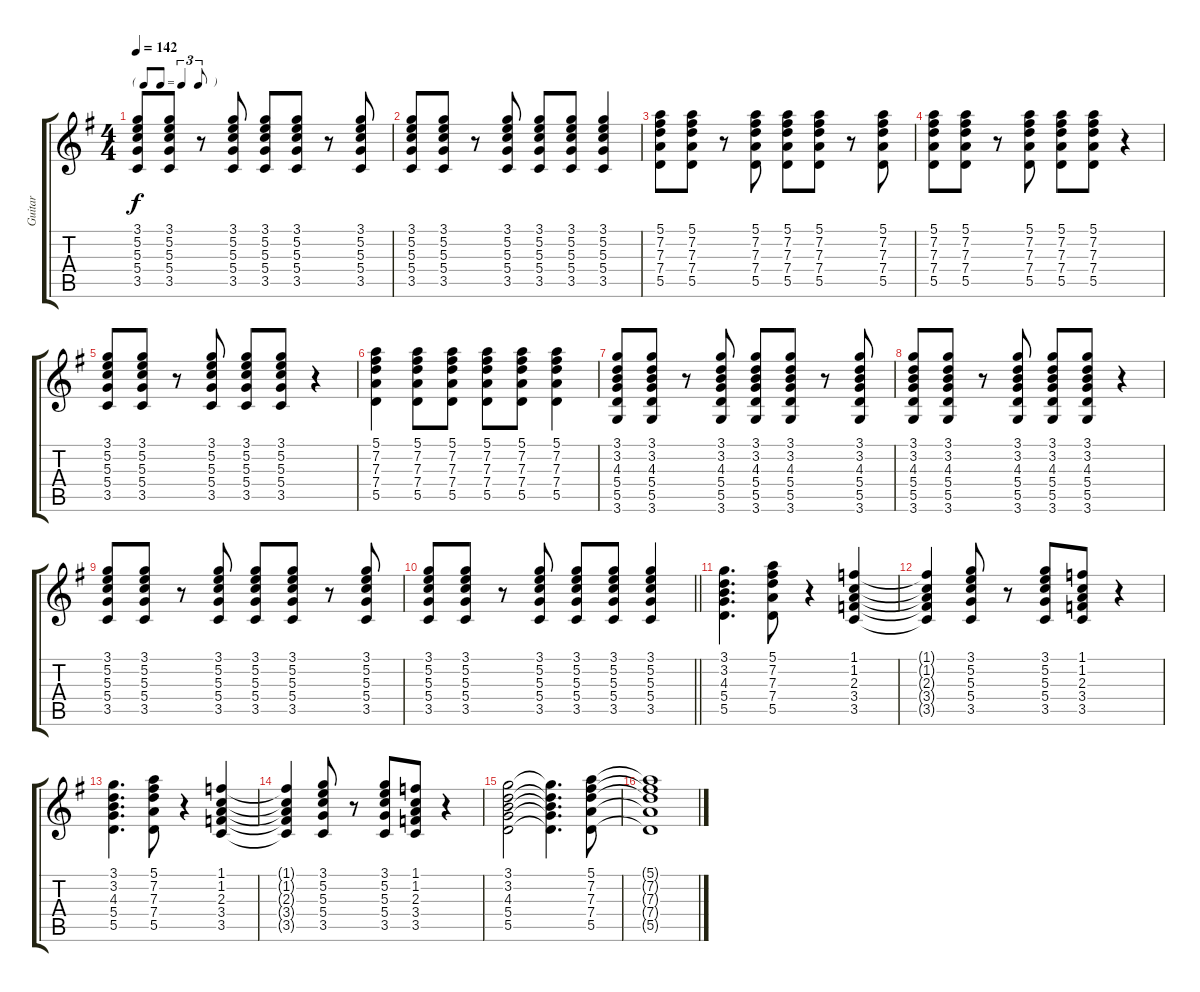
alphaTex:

\track ("Guitar" "Guitar") {instrument electricguitarclean}
\staff {score tabs}
\tuning (E4 B3 G3 D3 A2 E2) {hide}
\ts (4 4)
\tf triplet8th
\tempo 142
\clef g2
\ks g
(3.1 5.2 5.3 5.4 3.5).8{dy f} (3.1 5.2 5.3 5.4 3.5).8 r.8 (3.1 5.2 5.3 5.4 3.5).8 (3.1 5.2 5.3 5.4 3.5).8 (3.1 5.2 5.3 5.4 3.5).8 r.8 (3.1 5.2 5.3 5.4 3.5).8 |
(3.1 5.2 5.3 5.4 3.5).8 (3.1 5.2 5.3 5.4 3.5).8 r.8 (3.1 5.2 5.3 5.4 3.5).8 (3.1 5.2 5.3 5.4 3.5).8 (3.1 5.2 5.3 5.4 3.5).8 (3.1 5.2 5.3 5.4 3.5).4 |
(5.1 7.2 7.3 7.4 5.5).8 (5.1 7.2 7.3 7.4 5.5).8 r.8 (5.1 7.2 7.3 7.4 5.5).8 (5.1 7.2 7.3 7.4 5.5).8 (5.1 7.2 7.3 7.4 5.5).8 r.8 (5.1 7.2 7.3 7.4 5.5).8 |
(5.1 7.2 7.3 7.4 5.5).8 (5.1 7.2 7.3 7.4 5.5).8 r.8 (5.1 7.2 7.3 7.4 5.5).8 (5.1 7.2 7.3 7.4 5.5).8 (5.1 7.2 7.3 7.4 5.5).8 r.4 |
(3.1 5.2 5.3 5.4 3.5).8 (3.1 5.2 5.3 5.4 3.5).8 r.8 (3.1 5.2 5.3 5.4 3.5).8 (3.1 5.2 5.3 5.4 3.5).8 (3.1 5.2 5.3 5.4 3.5).8 r.4 |
(5.1 7.2 7.3 7.4 5.5).4 (5.1 7.2 7.3 7.4 5.5).8 (5.1 7.2 7.3 7.4 5.5).8 (5.1 7.2 7.3 7.4 5.5).8 (5.1 7.2 7.3 7.4 5.5).8 (5.1 7.2 7.3 7.4 5.5).4 |
(3.1 3.2 4.3 5.4 5.5 3.6).8 (3.1 3.2 4.3 5.4 5.5 3.6).8 r.8 (3.1 3.2 4.3 5.4 5.5 3.6).8 (3.1 3.2 4.3 5.4 5.5 3.6).8 (3.1 3.2 4.3 5.4 5.5 3.6).8 r.8 (3.1 3.2 4.3 5.4 5.5 3.6).8 |
(3.1 3.2 4.3 5.4 5.5 3.6).8 (3.1 3.2 4.3 5.4 5.5 3.6).8 r.8 (3.1 3.2 4.3 5.4 5.5 3.6).8 (3.1 3.2 4.3 5.4 5.5 3.6).8 (3.1 3.2 4.3 5.4 5.5 3.6).8 r.4 |
(3.1 5.2 5.3 5.4 3.5).8 (3.1 5.2 5.3 5.4 3.5).8 r.8 (3.1 5.2 5.3 5.4 3.5).8 (3.1 5.2 5.3 5.4 3.5).8 (3.1 5.2 5.3 5.4 3.5).8 r.8 (3.1 5.2 5.3 5.4 3.5).8 |
\barLineRight lightlight
(3.1 5.2 5.3 5.4 3.5).8 (3.1 5.2 5.3 5.4 3.5).8 r.8 (3.1 5.2 5.3 5.4 3.5).8 (3.1 5.2 5.3 5.4 3.5).8 (3.1 5.2 5.3 5.4 3.5).8 (3.1 5.2 5.3 5.4 3.5).4 |
(3.1 3.2 4.3 5.4 5.5).4{d} (5.1 7.2 7.3 7.4 5.5).8 r.4 (1.1 1.2 2.3 3.4 3.5).4 |
(1.1{t} 1.2{t} 2.3{t} 3.4{t} 3.5{t}).4 (3.1 5.2 5.3 5.4 3.5).8 r.8 (3.1 5.2 5.3 5.4 3.5).8 (1.1 1.2 2.3 3.4 3.5).8 r.4 |
(3.1 3.2 4.3 5.4 5.5).4{d} (5.1 7.2 7.3 7.4 5.5).8 r.4 (1.1 1.2 2.3 3.4 3.5).4 |
(1.1{t} 1.2{t} 2.3{t} 3.4{t} 3.5{t}).4 (3.1 5.2 5.3 5.4 3.5).8 r.8 (3.1 5.2 5.3 5.4 3.5).8 (1.1 1.2 2.3 3.4 3.5).8 r.4 |
(3.1 3.2 4.3 5.4 5.5).2 (3.1{t} 3.2{t} 4.3{t} 5.4{t} 5.5{t}).4{d} (5.1 7.2 7.3 7.4 5.5).8 |
(5.1{t} 7.2{t} 7.3{t} 7.4{t} 5.5{t}).1
